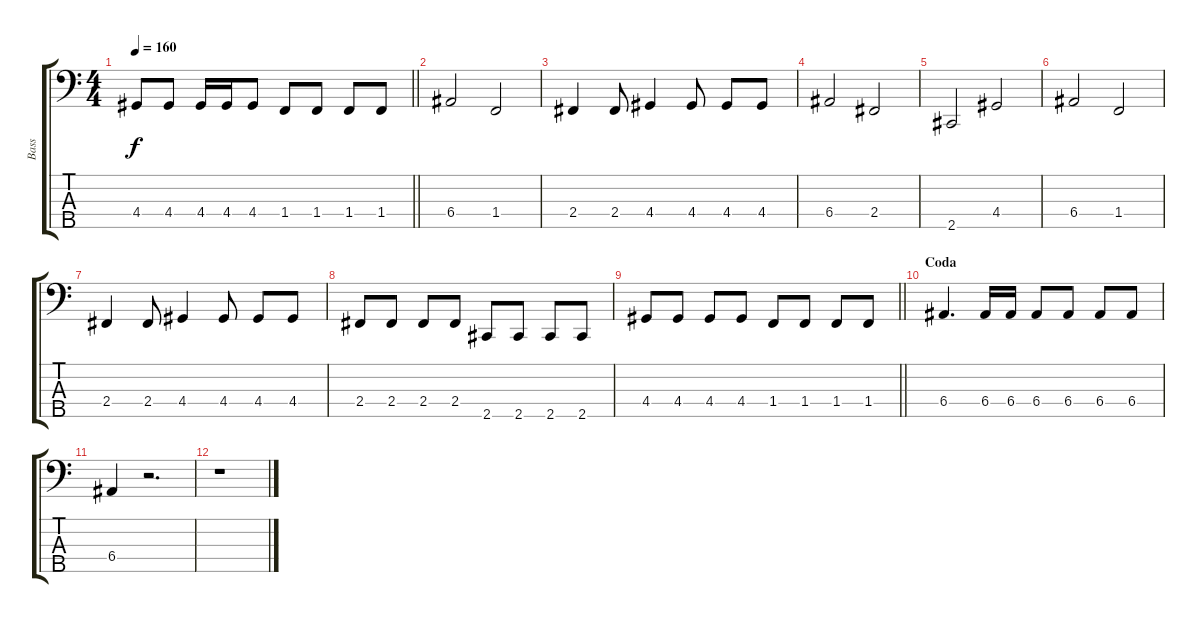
\track ("Bass" "Bass") {instrument electricbassfinger}
\staff {score tabs}
\tuning (G2 D2 A1 E1 B0) {hide}
\ts (4 4)
\tempo 160
\clef f4
\barLineRight lightlight
\ks c
4.4.8{dy f} 4.4.8 4.4.16 4.4.16 4.4.8 1.4.8 1.4.8 1.4.8 1.4.8 |
6.4.2 1.4.2 |
2.4.4 2.4.8 4.4.4 4.4.8 4.4.8 4.4.8 |
6.4.2 2.4.2 |
2.5.2 4.4.2 |
6.4.2 1.4.2 |
2.4.4 2.4.8 4.4.4 4.4.8 4.4.8 4.4.8 |
2.4.8 2.4.8 2.4.8 2.4.8 2.5.8 2.5.8 2.5.8 2.5.8 |
\barLineRight lightlight
4.4.8 4.4.8 4.4.8 4.4.8 1.4.8 1.4.8 1.4.8 1.4.8 |
\section ("" "Coda")
6.4.4{d} 6.4.16 6.4.16 6.4.8 6.4.8 6.4.8 6.4.8 |
6.4.4 r.2{d} |
r.1
